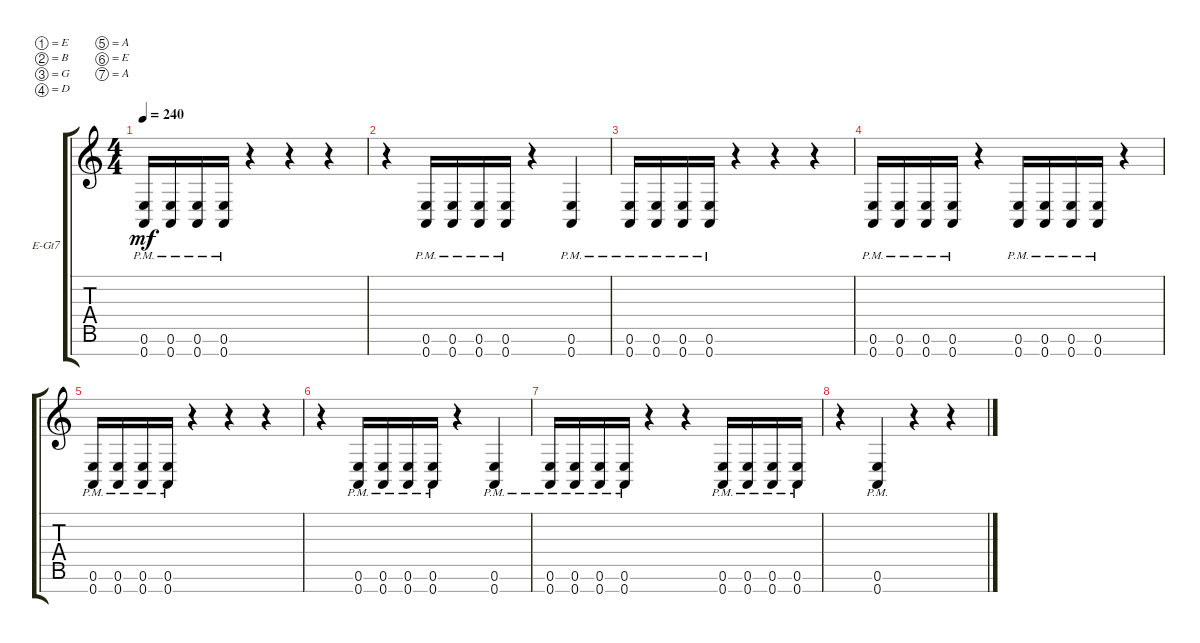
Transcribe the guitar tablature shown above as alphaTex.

\defaultSystemsLayout 4
\bracketExtendMode groupsimilarinstruments
\firstSystemTrackNameOrientation horizontal
\otherSystemsTrackNameOrientation horizontal
\track ("Electric Guitar" "E-Gt7") {instrument distortionguitar}
\staff {score tabs}
\tuning (E4 B3 G3 D3 A2 E2 A1)
\ts (4 4)
\tempo 240
\clef g2
\ks c
(0.7{pm} 0.6{pm}).16{dy mf} (0.7{pm} 0.6{pm}).16 (0.7{pm} 0.6{pm}).16 (0.7{pm} 0.6{pm}).16 r.4 r.4 r.4 |
r.4 (0.7{pm} 0.6{pm}).16 (0.7{pm} 0.6{pm}).16 (0.7{pm} 0.6{pm}).16 (0.7{pm} 0.6{pm}).16 r.4 (0.7{pm} 0.6{pm}).4 |
(0.7{pm} 0.6{pm}).16 (0.7{pm} 0.6{pm}).16 (0.7{pm} 0.6{pm}).16 (0.7{pm} 0.6{pm}).16 r.4 r.4 r.4 |
(0.7{pm} 0.6{pm}).16 (0.7{pm} 0.6{pm}).16 (0.7{pm} 0.6{pm}).16 (0.7{pm} 0.6{pm}).16 r.4 (0.7{pm} 0.6{pm}).16 (0.7{pm} 0.6{pm}).16 (0.7{pm} 0.6{pm}).16 (0.7{pm} 0.6{pm}).16 r.4 |
(0.7{pm} 0.6{pm}).16 (0.7{pm} 0.6{pm}).16 (0.7{pm} 0.6{pm}).16 (0.7{pm} 0.6{pm}).16 r.4 r.4 r.4 |
r.4 (0.7{pm} 0.6{pm}).16 (0.7{pm} 0.6{pm}).16 (0.7{pm} 0.6{pm}).16 (0.7{pm} 0.6{pm}).16 r.4 (0.7{pm} 0.6{pm}).4 |
(0.7{pm} 0.6{pm}).16 (0.7{pm} 0.6{pm}).16 (0.7{pm} 0.6{pm}).16 (0.7{pm} 0.6{pm}).16 r.4 r.4 (0.7{pm} 0.6{pm}).16 (0.7{pm} 0.6{pm}).16 (0.7{pm} 0.6{pm}).16 (0.7{pm} 0.6{pm}).16 |
r.4 (0.7{pm} 0.6{pm}).4 r.4 r.4
